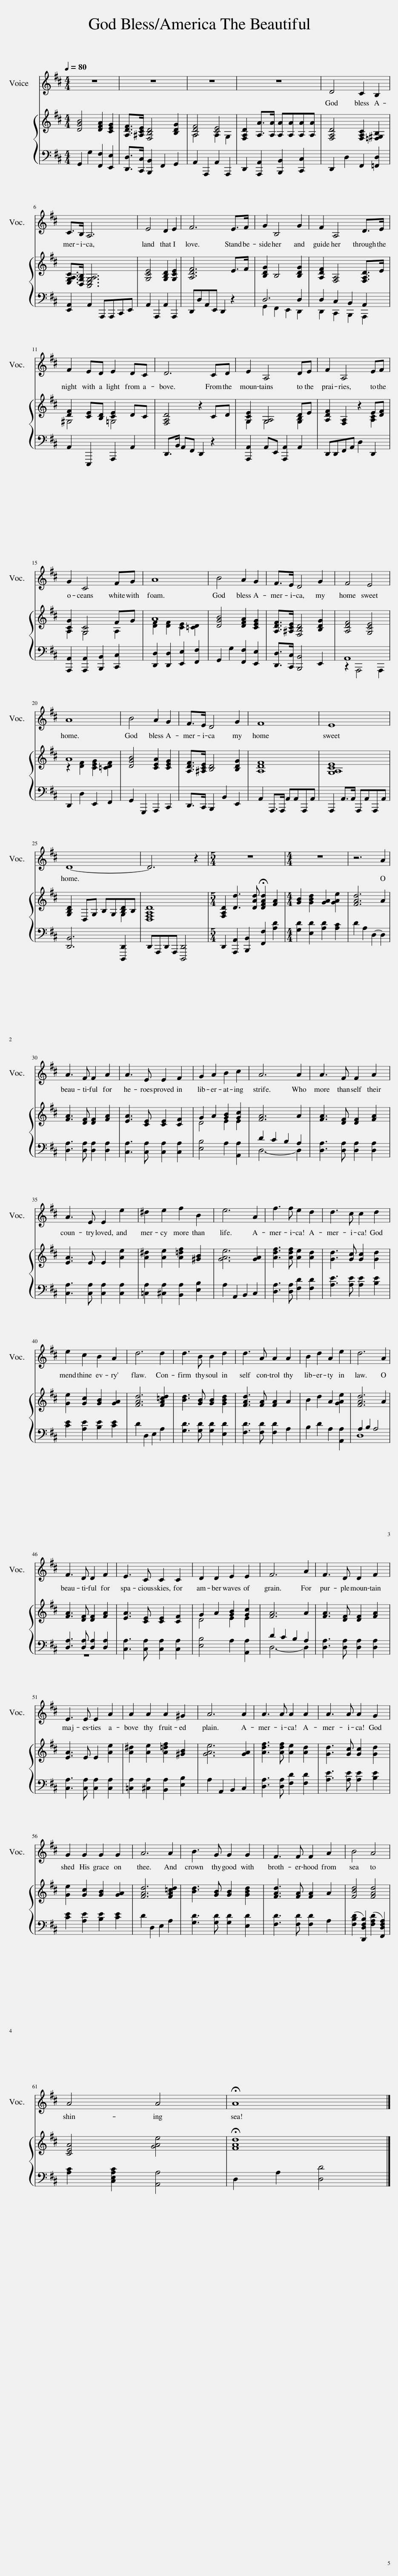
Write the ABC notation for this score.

X:1
%%score 1 { ( 2 4 ) | ( 3 5 ) }
L:1/8
Q:1/4=80
M:4/4
I:linebreak $
K:D
V:1 treble
V:2 treble
V:4 treble
V:3 bass
V:5 bass
V:1
 z8 | z8 | z8 | z8 | D4 C2 B,2 |$ %5
 C>B, A,6 | E4 D2 E2 | F6 E>F | G2 B,4 G2 | F2 A,4 D>E |$ %10
 F2 ED E2 DC | D6 CD | E2 A,4 DE | F2 A,4 EF |$ G2 C4 FG | %15
 A8 | B4 A2 G2 | F>E D4 G2 | F4 E4 |$ A8 | %20
 B4 A2 G2 | F>E D4 G2 | F8 | E8 |$ D8- | %25
 D6 z2 |[M:5/4] z10 |[M:4/4] z8 | z6 A2 |$ A3 F F2 A2 | %30
 A3 E E2 F2 | G2 A2 B2 c2 | A6 A2 | A3 F F2 A2 |$ A3 E E2 e2 | %35
 ^d2 e2 f2 B2 | e6 A2 | f3 f e2 d2 | d3 c c2 d2 |$ e2 c2 B2 A2 | %40
 d6 d2 | d3 B B2 d2 | d3 A A2 A2 | B2 d2 A2 e2 | d6 A2 |$ %45
 F3 D D2 F2 | E3 C C2 C2 | D2 D2 E2 E2 | F6 A2 | F3 D D2 F2 |$ %50
 E3 E E2 A2 | A2 A2 A2 ^G2 | A6 A2 | A3 A A2 A2 | A3 A A2 G2 |$ %55
 G2 G2 G2 G2 | A6 A2 | B3 G G2 G2 | F3 F F2 A2 | B4 A4 |$ %60
 A4 A4 | !fermata!A8 |] %62
V:2
 [DGB]4 [DFA]2 [CEG]2 | [A,DF]>[^A,CE] [F,B,D]4 [B,DG]2 | [A,DF]4 [CE]4 | [F,A,D]2 [A,A]>[A,A] [A,A][A,A][A,A][A,A] | [F,A,D]4 [F,A,C]2 [=F,^G,B,]2 |$ %5
 [E,G,A,C]>[D,G,B,] [C,E,G,A,]6 | [G,CE]4 [G,B,D]2 [G,CE]2 | [A,DF]6 E>F | [B,DG]2 B,4 [B,DG]2 | [A,DF]2 [F,A,]4 [F,A,D]>E |$ %10
 [DF]2 [CE][B,D] [CE]2 DC | [F,A,D]4 z2 CD | [G,CE]2 [G,A,]4 DE | [A,DF]2 [F,A,]2 z2 E[DF] |$ [A,CG]2 [G,C]4 FG | %15
 A8 | [DGB]4 [DFA]2 [CEG]2 | [A,DF]>[^A,CE] [F,B,D]4 [B,DG]2 | [A,DF]4 [G,CE]4 |$ A8 | %20
 [DGB]4 [CEA]2 [CEG]2 | [A,DF]>[^A,CE] [B,D]4 [B,DG]2 | [A,DF]8 | [G,A,CE]8 |$ [G,B,D]2 D,G, B,G,[B,D]B, | %25
 [D,F,A,D]8 |[M:5/4] [F,A,D]2 [Dd]3 [DAd] !fermata![DFAd]2 [FA]2 |[M:4/4] [GB]2 [GBd]2 [GA]2 [GAe]2 | [FAd]6 A2 |$ [FA]3 [DF] [DF]2 [FA]2 | %30
 [EA]3 [CE] [CE]2 [CF]2 | G2 A2 [GB]2 [Gc]2 | [FA]6 A2 | [FA]3 [DF] [DF]2 [FA]2 |$ [EA]3 E E2 [Ae]2 | %35
 [A^d]2 [Ae]2 [A=df]2 [^GB]2 | [GAe]6 [GA]2 | [Adf]3 [Adf] [Ae]2 [Ad]2 | [Gd]3 [Gc] [Gc]2 [Gd]2 |$ [Ge]2 [Gc]2 [GB]2 [GA]2 | %40
 [FAd]6 [FA=cd]2 | [Bd]3 [GB] [GB]2 [GBd]2 | [FAd]3 [FA] [FA]2 A2 | B2 d2 A2 [GAe]2 | [FAd]6 A2 |$ %45
 [FA]3 [DF] [DF]2 [FA]2 | [EA]3 [CE] [CE]2 [CF]2 | G2 A2 [GB]2 [Gc]2 | [FA]6 A2 | [FA]3 [DF] [DF]2 [FA]2 |$ %50
 [EA]3 E E2 [Ae]2 | [A^d]2 [Ae]2 [A=df]2 [^GB]2 | [GAe]6 [GA]2 | [Adf]3 [Adf] [Ae]2 [Ad]2 | [Gd]3 [Gc] [Gc]2 [Gd]2 |$ %55
 [Ge]2 [Gc]2 [GB]2 [GA]2 | [FAd]6 [FA=cd]2 | [Bd]3 [GB] [GB]2 [GBd]2 | [FAd]3 [FA] [FA]2 A2 | [FBd]4 [FAd]4 |$ %60
 [CEA]4 [GAe]4 | !fermata![FAd]8 |] %62
V:3
 G,,2 G,2 [F,,F,]2 [E,,E,]2 | [D,,D,]>[C,,C,] [B,,,B,,]2 F,,2 G,,2 | A,,2 A,,,2 A,,2 A,,,2 | D,,2 [A,,,A,,]2 [B,,,B,,]2 [C,,C,]2 | D,,2 D,2 F,,2 [=F,,D,]2 |$ %5
 [E,,A,,]2 A,,2 A,,,A,,,C,,E,, | A,,2 A,,,2 A,,2 A,,,2 | D,,D,A,,E,, D,,2 z2 | D,6 D,2 | D,2 C,2 B,,2 A,,2 |$ %10
 A,,2 E,,,2 A,,,2 A,,2 | D,,>B,, A,,F,, D,,2 z2 | [A,,,A,,]2 A,,E,, [A,,,A,,]2 A,,2 | D,,D,,F,,A,, D,2 D,,2 |$ [A,,,A,,]2 [A,,,A,,]2 [B,,,B,,]2 [C,,C,]2 | %15
 [D,,D,]2 [D,,D,]2 [E,,E,]2 [F,,F,]2 | G,,2 G,2 [F,,F,]2 [E,,E,]2 | [D,,D,]>[C,,C,] [B,,,B,,]4 E,,2 | A,,8 |$ D,,2 D,2 E,,2 F,,2 | %20
 G,,2 G,,,2 A,,,2 C,,2 | D,,>C,, B,,,2 B,,2 E,,2 | A,,2 A,,,>A,,, A,,A,,A,,,A,, | A,,,2 A,,>A,, A,,,A,,A,,,A,, |$ [D,,B,,]6 [D,,,D,,]2 | %25
 D,,A,,,D,,A,,, [D,,,D,,]4 |[M:5/4] D,,2 [A,,,A,,]2 [B,,,B,,]2 [F,,F,]2 [A,D]2 |[M:4/4] [G,D]2 [E,D]2 [A,D]2 [A,C]2 | D2 A,2 D,2- D,2 |$ [D,A,]3 [D,A,] [D,A,]2 [D,A,]2 | %30
 [C,A,]3 [C,A,] [C,A,]2 [C,A,]2 | [E,B,]4 A,2 [A,,A,]2 | D2 C2 B,2 A,2 | [D,A,]3 [D,A,] [D,A,]2 [D,A,]2 |$ [C,A,]3 [C,A,] [C,A,]2 [C,A,]2 | %35
 [=C,A,]2 [^C,A,]2 [B,,A,]2 [E,B,]2 | A,2 A,,2 B,,2 C,2 | [D,A,]3 [D,A,] [F,D]2 [F,D]2 | [A,E]3 [A,E] [A,E]2 [B,E]2 |$ [CE]2 [A,E]2 [B,E]2 [CE]2 | %40
 D2 D,2 E,2 A,2 | [G,D]3 [G,D] [G,D]2 [E,D]2 | [F,D]3 [F,D] [F,D]2 A,2 | B,2 D2 A,2 [A,,A,]2 | A,2 B,2 A,4 |$ %45
 [D,A,]3 [D,A,] [D,A,]2 [D,A,]2 | [C,A,]3 [C,A,] [C,A,]2 [C,A,]2 | [E,B,]4 A,2 [A,,A,]2 | D2 C2 B,2 A,2 | [D,A,]3 [D,A,] [D,A,]2 [D,A,]2 |$ %50
 [C,A,]3 [C,A,] [C,A,]2 [C,A,]2 | [=C,A,]2 [^C,A,]2 [B,,A,]2 [E,B,]2 | A,2 A,,2 B,,2 C,2 | [D,A,]3 [D,A,] [F,D]2 [F,D]2 | [A,E]3 [A,E] [A,E]2 [B,E]2 |$ %55
 [CE]2 [A,E]2 [B,E]2 [CE]2 | D2 D,2 E,2 A,2 | [G,D]3 [G,D] [G,D]2 [E,D]2 | [F,D]3 [F,D] [F,D]2 A,2 | ([F,B,D]2 [D,,D,F,B,]2) ([F,A,D]2 [F,,D,F,A,]2) |$ %60
 [A,C]2 [C,E,A,C]2 [A,,A,]4 | D,2 A,2 [D,D]4 |] %62
V:4
 x8 | x8 | A,4 A,2 G,2 | x8 | x8 |$ %5
 x8 | x8 | x8 | x8 | x8 |$ %10
 ^G,4 =G,4 | x8 | G,2 G,4 [G,B,]2 | x6 [A,C]2 |$ A,2 G,4 A,2 | %15
 [DF]2 [DF]2 [CE]2 [=CD]2 | x8 | x8 | x8 |$ z2 [DF]2 [CEG]2 [=CDF]2 | %20
 x8 | x8 | x8 | x8 |$ x6 G,2 | %25
 x8 |[M:5/4] x10 |[M:4/4] x8 | x8 |$ x8 | %30
 x8 | D4 E2 E2 | x8 | x8 |$ x8 | %35
 x8 | x8 | x8 | x8 |$ x8 | %40
 x8 | x8 | x8 | x8 | x8 |$ %45
 x8 | x8 | D4 E2 E2 | x8 | x8 |$ %50
 x8 | x8 | x8 | x8 | x8 |$ %55
 x8 | x8 | x8 | x8 | x8 |$ %60
 x8 | x8 |] %62
V:5
 x8 | x8 | x8 | x8 | x8 |$ %5
 x8 | x8 | x8 | G,,2 F,,2 E,,2 D,,2 | D,,2 C,,2 B,,,2 A,,,2 |$ %10
 x8 | x8 | x8 | x8 |$ x8 | %15
 x8 | x8 | x8 | z2 A,,,4 A,,,2 |$ x8 | %20
 x8 | x8 | x8 | x8 |$ x8 | %25
 x8 |[M:5/4] x10 |[M:4/4] x8 | x8 |$ x8 | %30
 x8 | x8 | D,6- D,2 | x8 |$ x8 | %35
 x8 | x8 | x8 | x8 |$ x8 | %40
 x8 | x8 | x8 | x8 | D,8 |$ %45
 z8 | x8 | x8 | D,6- D,2 | x8 |$ %50
 x8 | x8 | x8 | x8 | x8 |$ %55
 x8 | x8 | x8 | x8 | x8 |$ %60
 x8 | x8 |] %62
